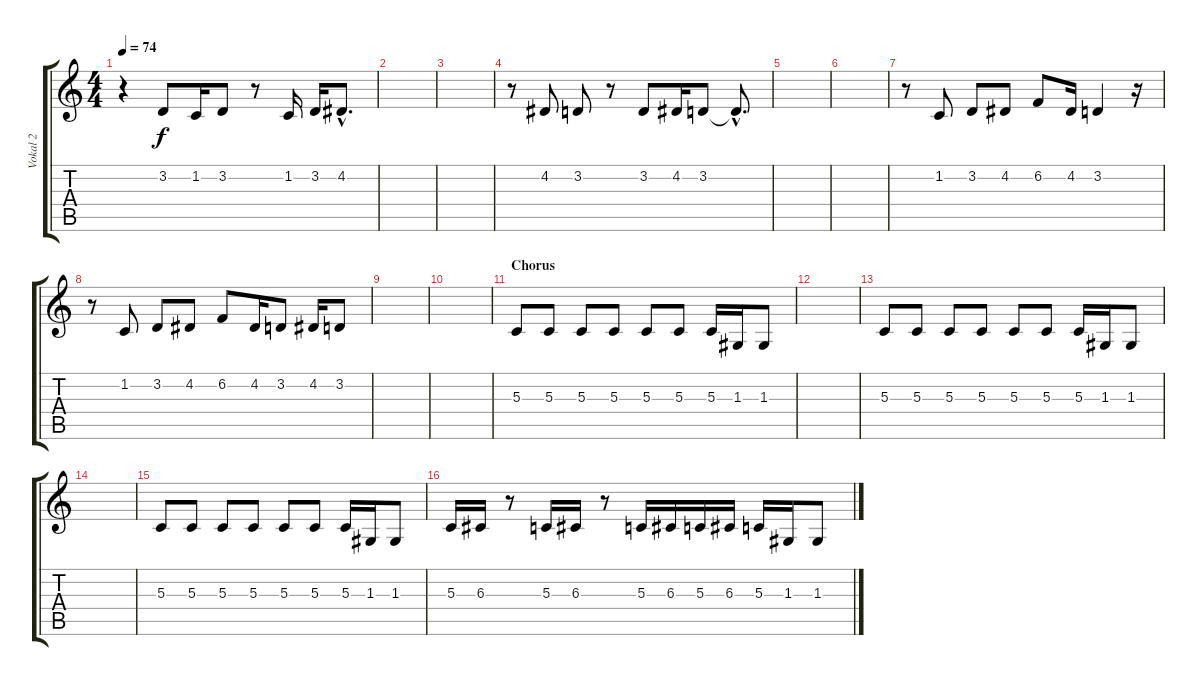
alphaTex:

\track ("Vokal 2" "Vokal 2") {instrument altosax}
\staff {score tabs}
\tuning (E4 B3 G3 D3 A2 E2) {hide}
\ts (4 4)
\tempo 74
\clef g2
\ks c
r.4{dy f} 3.2.8 1.2.16 3.2.8 r.8 1.2.16 3.2.16 4.2{hac}.8{d} |
|
|
r.8 4.2.8 3.2.8 r.8 3.2.8 4.2.16 3.2.8 3.2{hac t}.8{d} |
|
|
r.8 1.2.8 3.2.8 4.2.8 6.2.8 4.2.16 3.2.4 r.16 |
r.8 1.2.8 3.2.8 4.2.8 6.2.8 4.2.16 3.2.8 4.2.16 3.2.8 |
|
|
\section ("" "Chorus")
5.3.8 5.3.8 5.3.8 5.3.8 5.3.8 5.3.8 5.3.16 1.3.16 1.3.8 |
|
5.3.8 5.3.8 5.3.8 5.3.8 5.3.8 5.3.8 5.3.16 1.3.16 1.3.8 |
|
5.3.8 5.3.8 5.3.8 5.3.8 5.3.8 5.3.8 5.3.16 1.3.16 1.3.8 |
5.3.16 6.3.16 r.8 5.3.16 6.3.16 r.8 5.3.16 6.3.16 5.3.16 6.3.16 5.3.16 1.3.16 1.3.8
